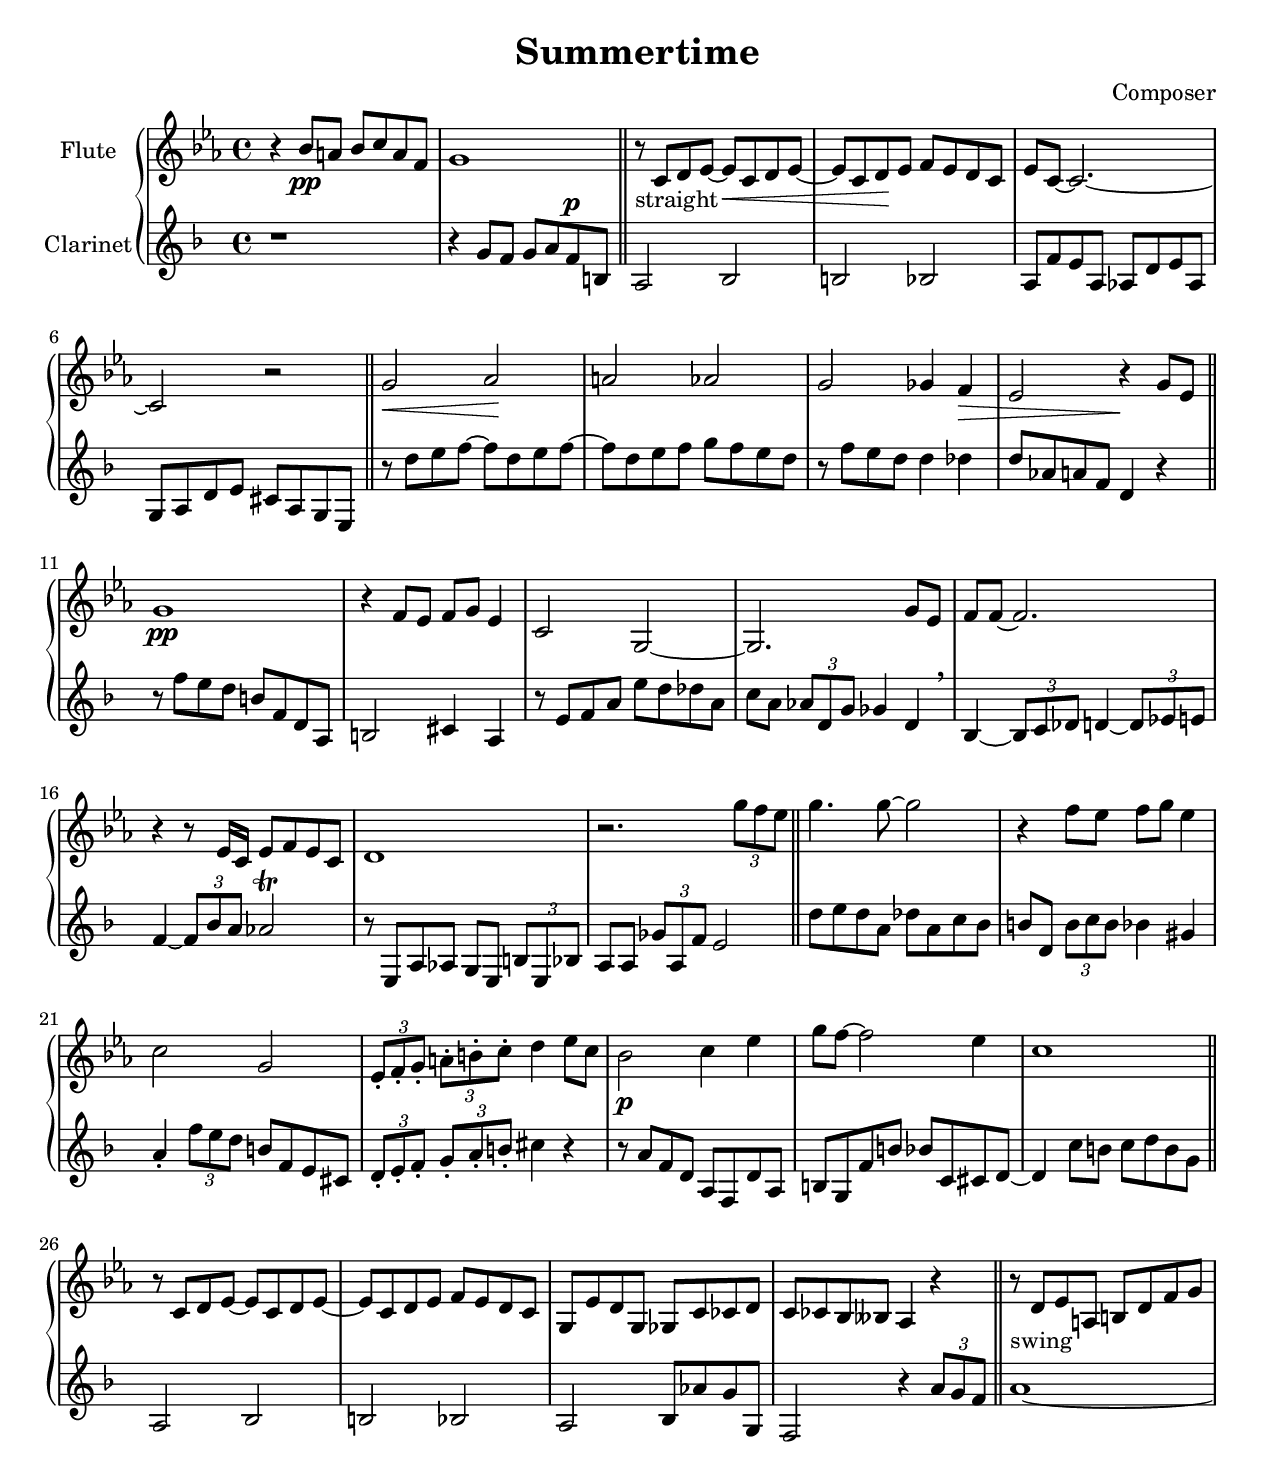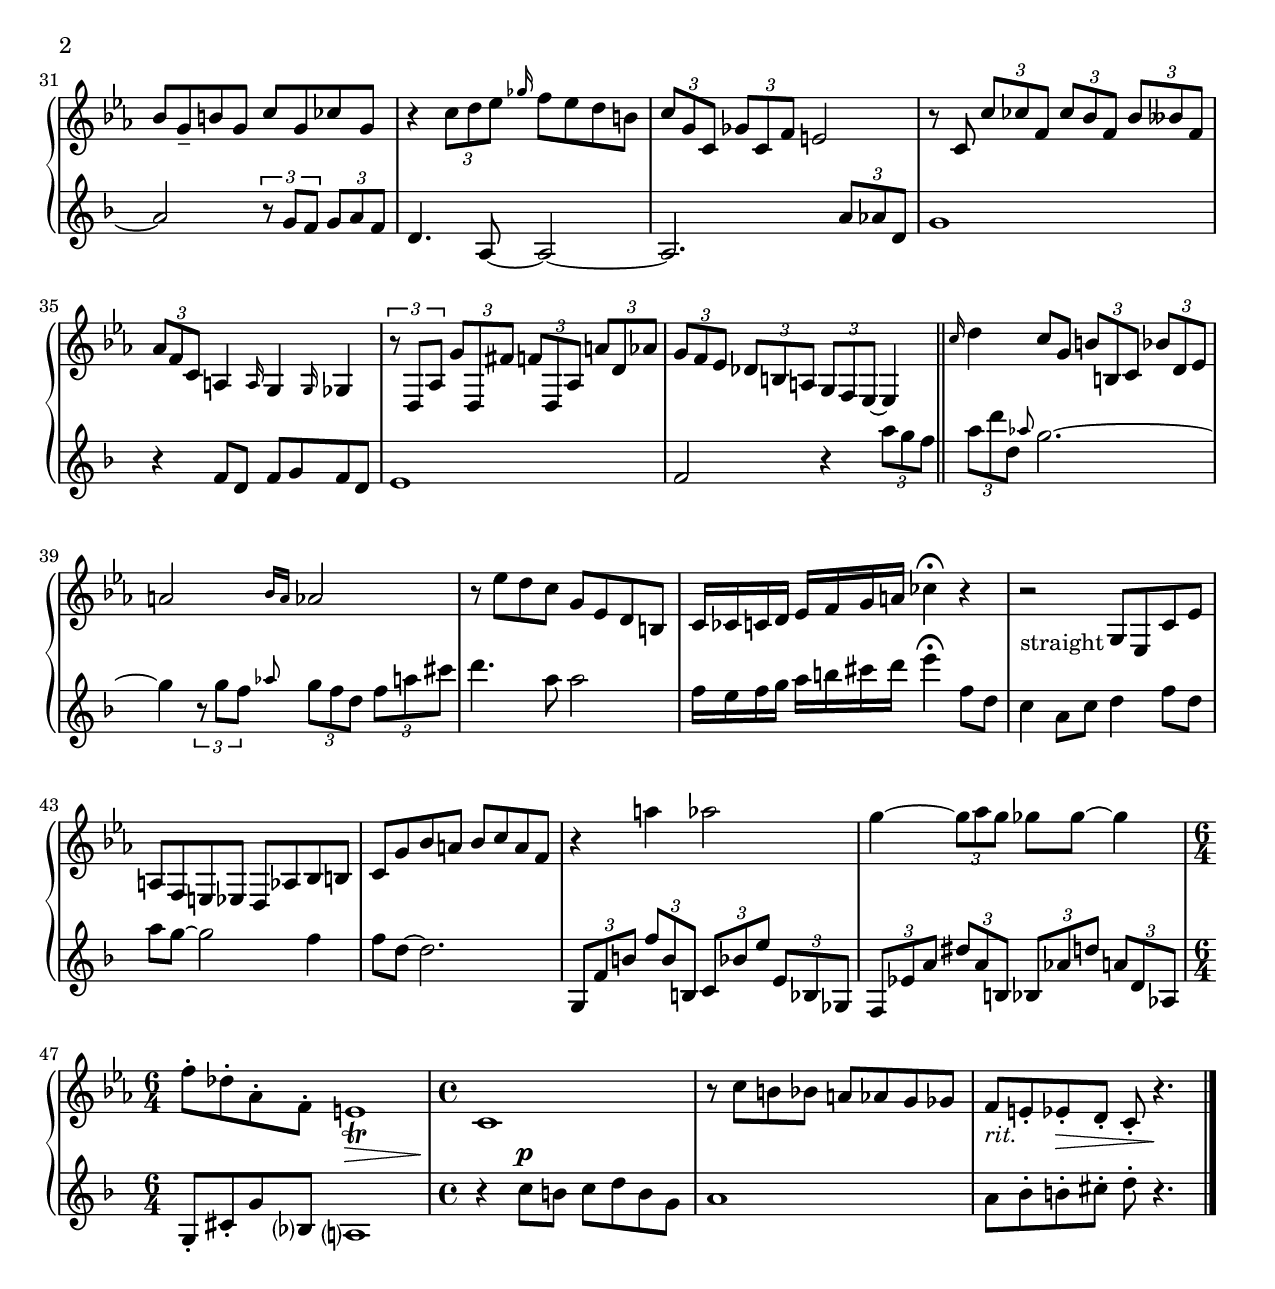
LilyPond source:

\header {
  title = "Summertime"
  composer = "Composer"
}

\paper {
  #(set-paper-size "letter")
  top-margin = 0.5\in
  bottom-margin = 1\in  
}

\score {
  \new GrandStaff <<
  \new Staff \with {instrumentName = \markup "Flute"}
    {
    %\tempo "Allegro" 4 = 120
    \key ees \major
    \transpose f ees {
    
    \relative c'' {
    r4 c8\pp b c d b g
    a1
    \bar "||"
    r8-"straight" d, e f~ f\cr  d e f~
    f d e\! f g f e d
    f d~ d2.~
    d2 r
    \bar "||"
    a'\cr bes\! b bes
    a aes4 g\decr
    f2 r4\! a8 f
    \bar "||"
    a1\pp
    r4 g8 f g a f4
    d2 a~
    a2. a'8 f
    g g~ g2.
    r4 r8 f16 d f8 g f d
    e1
    r2. \tuplet 3/2 {a'8 g f}
    \bar "||"
    a4. a8~ a2
    r4 g8 f g a f4
    d2 a
    \tuplet 3/2 4 {f8-. g-. a-. b!-. cis-. d-.} e4 f8 d
    c2\p d4 f
    a8 g~ g2 f4
    d1
    \bar "||"
    r8 d, e f~ f d e f~
    f d e f g f e d
    a f' e a, aes d des e
    d des c ces bes4 r4
    \bar "||"
    r8-"swing" e f b,!
    cis e g a
    c a-- cis a d a des a
    r4 \tuplet 3/2 {d8 e f} \grace aes16 g8 f e cis
    \tuplet 3/2 4 {d8 a d, aes' d, g} fis2
    r8 d \tuplet 3/2 4 {d'8 des g, des' c g c ces g}
    \tuplet 3/2 {bes g d} b4 \grace b16 a4 \grace a16 aes4
    \tuplet 3/2 4 {r8 e bes' a' e, gis' g! e, bes' b' e, bes'}
    \tuplet 3/2 4 {a8 g f ees cis b! a g f~} f4
    \bar "||"
    \grace d''16 e4 d8 a \tuplet 3/2 4 {cis8 cis, d c'! e, f}
    b!2 \grace {c16 b} bes2
    r8 f' e d a f e cis
    d16 des d! e f g a b! des4\fermata r
    r2-"straight" a,8 f d' f
    b,! g fis f! e bes' c cis
    d a' c b! c d b g
    r4 b'! bes2
    a4~ \tuplet 3/2 {a8 bes a} aes aes~ aes4
    \time 6/4
    g8-. ees-. bes-. g-. fis1_\trill \decr
    \time 4/4
    d1\!
    r8 d' cis c! b bes a aes
    g_\markup { \italic "rit."} fis-. f!-. \decr e-. d-. r4. \!
    \bar "|."
  } %end of relative
  } %end of transpose
  } %end of Staff

  \new Staff \with {instrumentName = \markup "Clarinet"}
    { 
      \key f \major
    %\transpose f g {

    \relative c'' {
    r1
    r4
    g8 f g a f^\p b,
    a2 bes2
    b2 bes2
    a8 f' e a, aes d e aes,
    g a d e cis a g e
    r8 d'' e f~ f d e f~
    f d e f g f e d
    r f e d d4 des
    d8 aes a f d4 r
    r8 f' e d b f d a
    b2 cis4 a
    r8 e' f a e' d des a
    c a \tuplet 3/2 {aes d, g} ges4 d \breathe
    bes~ \tuplet 3/2 {bes8 c des} d4~ \tuplet 3/2 {d8 ees e!}
    f4~ \tuplet 3/2 {f8 bes a} aes2 \trill
    r8 e, a aes g e \tuplet 3/2 {b'8 e, bes'}
    a8 a \tuplet 3/2 {ges'8 a, f'} e2
    d'8 e d a des a c bes
    b! d, \tuplet 3/2 {b'8 c b} bes4 gis
    a4-. \tuplet 3/2 {f'8 e d} b!8 f e cis
    \tuplet 3/2 4 {d8-. e-. f-. g-. a-. b!-.} cis4 r
    r8 a f d a f d' a
    b g f' b bes c, cis d~
    d4 c'8 b c d b g
    a,2 bes
    b! bes
    a bes8 aes' g g,
    f2 r4 \tuplet 3/2 {a'8 g f}
    a1~
    a2 \tuplet 3/2 4 {r8 g f g a f}
    d4. a8~ a2~
    a2. \tuplet 3/2 {a'8 aes d,}
    g1
    r4 f8 d f g f d
    e1
    f2 r4 \tuplet 3/2 {a'8 g f}
    \tuplet 3/2 {a8 d d,} \grace aes' g2.~
    g4 \tuplet 3/2 {r8 g f} \grace aes \tuplet 3/2 4 {g f d f a cis}
    d4. a8 a2
    f16 e f g a b! cis d e4 \fermata f,8 d
    c4 a8 c d4 f8 d
    a' g~ g2 f4
    f8 d~ d2.
    \tuplet 3/2 4 {g,,8 f' b! f' b, b,! c bes' e e, bes ges
    f ees' a dis a b,! bes aes' d! a d, aes}
    % time to 6/4
    g8-. cis-. g' bes,? a?1
    % time to 4/4
    r4 c'8^\p b c d b g
    a1
    a8 bes-. b!-. cis-. d-. r4.
  } % end of relative
  %} % end of transpose
  } % end of new Staff
>>

%  \layout {}
%  \midi {}
}